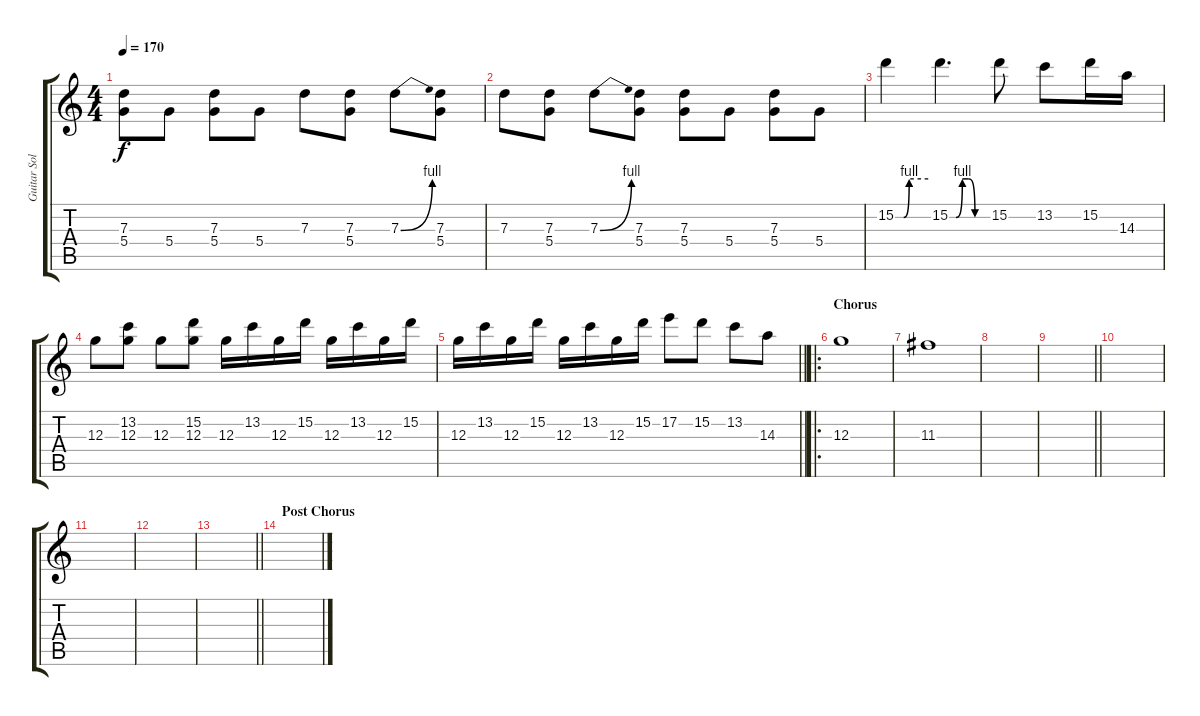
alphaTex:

\track ("Guitar Solo" "Guitar Sol") {instrument distortionguitar}
\staff {score tabs}
\tuning (E4 B3 G3 D3 A2 E2) {hide}
\ts (4 4)
\tempo 170
\clef g2
\ks c
(7.3 5.4).8{dy f} 5.4.8 (7.3 5.4).8 5.4.8 7.3.8 (7.3 5.4).8 7.3{be (bend 0 0 60 4)}.8 (7.3 5.4).8 |
7.3.8 (7.3 5.4).8 7.3{be (bend 0 0 60 4)}.8 (7.3 5.4).8 (7.3 5.4).8 5.4.8 (7.3 5.4).8 5.4.8 |
15.2{be (custom 0 0 15 0 25 4 60 4)}.4 15.2{be (custom 0 0 10 0 20 4 30 4 40 0 60 0)}.4{d} 15.2.8 13.2.8 15.2.16 14.3.16 |
12.3.8 (13.2 12.3).8 12.3.8 (15.2 12.3).8 12.3.16 13.2.16 12.3.16 15.2.16 12.3.16 13.2.16 12.3.16 15.2.16 |
\barLineRight lightlight
12.3.16 13.2.16 12.3.16 15.2.16 12.3.16 13.2.16 12.3.16 15.2.16 17.2.8 15.2.8 13.2.8 14.3.8 |
\ro
\section ("" "Chorus")
12.3.1 |
11.3.1 |
|
\barLineRight lightlight
|
|
|
|
\barLineRight lightlight
|
\section ("" "Post Chorus")
